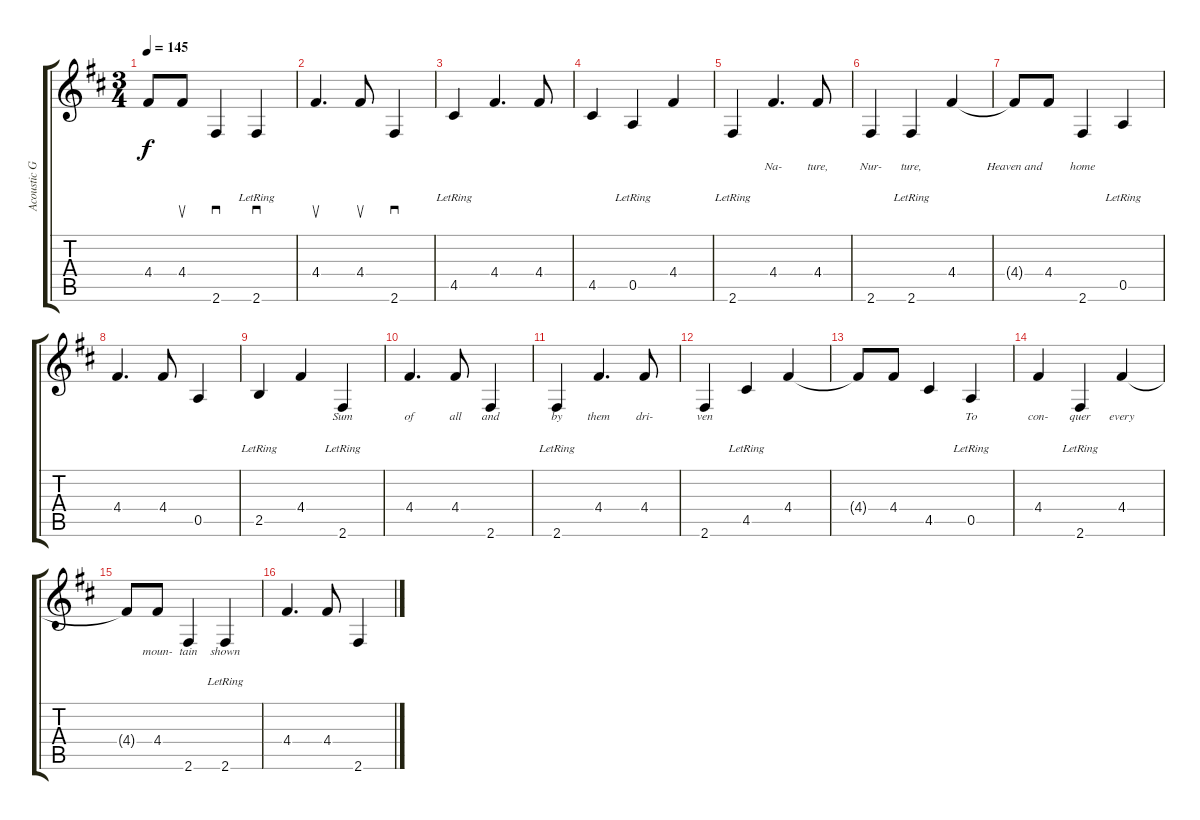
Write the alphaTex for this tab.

\track ("Acoustic Guitar" "Acoustic G") {instrument acousticguitarsteel}
\staff {score tabs}
\tuning (E4 B3 G3 D3 A2 E2) {hide}
\ts (3 4)
\tempo 145
\clef g2
\ks d
4.4{t}.8{dy f} 4.4.8{su} 2.6.4{sd} 2.6{lr}.4{sd} |
4.4.4{d su} 4.4.8{su} 2.6.4{sd} |
4.5{lr}.4 4.4.4{d} 4.4.8 |
4.5.4 0.5{lr}.4 4.4.4 |
2.6{lr}.4{lyrics (0 "") lyrics (1 "") lyrics (2 "") lyrics (3 "") lyrics (4 "")} 4.4.4{d lyrics (0 "Na-") lyrics (1 "") lyrics (2 "") lyrics (3 "") lyrics (4 "")} 4.4.8{lyrics (0 "ture,") lyrics (1 "") lyrics (2 "") lyrics (3 "") lyrics (4 "")} |
2.6.4{lyrics (0 "Nur-") lyrics (1 "") lyrics (2 "") lyrics (3 "") lyrics (4 "")} 2.6{lr}.4{lyrics (0 "ture,") lyrics (1 "") lyrics (2 "") lyrics (3 "") lyrics (4 "")} 4.4.4{lyrics (0 "") lyrics (1 "") lyrics (2 "") lyrics (3 "") lyrics (4 "")} |
4.4{t}.8{lyrics (0 "Heaven and") lyrics (1 "") lyrics (2 "") lyrics (3 "") lyrics (4 "")} 4.4.8{lyrics (0 "") lyrics (1 "") lyrics (2 "") lyrics (3 "") lyrics (4 "")} 2.6.4{lyrics (0 "home") lyrics (1 "") lyrics (2 "") lyrics (3 "") lyrics (4 "")} 0.5{lr}.4{lyrics (0 "") lyrics (1 "") lyrics (2 "") lyrics (3 "") lyrics (4 "")} |
4.4.4{d lyrics (0 "") lyrics (1 "") lyrics (2 "") lyrics (3 "") lyrics (4 "")} 4.4.8{lyrics (0 "") lyrics (1 "") lyrics (2 "") lyrics (3 "") lyrics (4 "")} 0.5.4{lyrics (0 "") lyrics (1 "") lyrics (2 "") lyrics (3 "") lyrics (4 "")} |
2.5{lr}.4{lyrics (0 "") lyrics (1 "") lyrics (2 "") lyrics (3 "") lyrics (4 "")} 4.4.4{lyrics (0 "") lyrics (1 "") lyrics (2 "") lyrics (3 "") lyrics (4 "")} 2.6{lr}.4{lyrics (0 "Sum") lyrics (1 "") lyrics (2 "") lyrics (3 "") lyrics (4 "")} |
4.4.4{d lyrics (0 "of") lyrics (1 "") lyrics (2 "") lyrics (3 "") lyrics (4 "")} 4.4.8{lyrics (0 "all") lyrics (1 "") lyrics (2 "") lyrics (3 "") lyrics (4 "")} 2.6.4{lyrics (0 "and") lyrics (1 "") lyrics (2 "") lyrics (3 "") lyrics (4 "")} |
2.6{lr}.4{lyrics (0 "by") lyrics (1 "") lyrics (2 "") lyrics (3 "") lyrics (4 "")} 4.4.4{d lyrics (0 "them") lyrics (1 "") lyrics (2 "") lyrics (3 "") lyrics (4 "")} 4.4.8{lyrics (0 "dri-") lyrics (1 "") lyrics (2 "") lyrics (3 "") lyrics (4 "")} |
2.6.4{lyrics (0 "ven") lyrics (1 "") lyrics (2 "") lyrics (3 "") lyrics (4 "")} 4.5{lr}.4{lyrics (0 "") lyrics (1 "") lyrics (2 "") lyrics (3 "") lyrics (4 "")} 4.4.4{lyrics (0 "") lyrics (1 "") lyrics (2 "") lyrics (3 "") lyrics (4 "")} |
4.4{t}.8{lyrics (0 "") lyrics (1 "") lyrics (2 "") lyrics (3 "") lyrics (4 "")} 4.4.8{lyrics (0 "") lyrics (1 "") lyrics (2 "") lyrics (3 "") lyrics (4 "")} 4.5.4{lyrics (0 "") lyrics (1 "") lyrics (2 "") lyrics (3 "") lyrics (4 "")} 0.5{lr}.4{lyrics (0 "To") lyrics (1 "") lyrics (2 "") lyrics (3 "") lyrics (4 "")} |
4.4.4{lyrics (0 "con-") lyrics (1 "") lyrics (2 "") lyrics (3 "") lyrics (4 "")} 2.6{lr}.4{lyrics (0 "quer") lyrics (1 "") lyrics (2 "") lyrics (3 "") lyrics (4 "")} 4.4.4{lyrics (0 "every") lyrics (1 "") lyrics (2 "") lyrics (3 "") lyrics (4 "")} |
4.4{t}.8{lyrics (0 "") lyrics (1 "") lyrics (2 "") lyrics (3 "") lyrics (4 "")} 4.4.8{lyrics (0 "moun-") lyrics (1 "") lyrics (2 "") lyrics (3 "") lyrics (4 "")} 2.6.4{lyrics (0 "tain") lyrics (1 "") lyrics (2 "") lyrics (3 "") lyrics (4 "")} 2.6{lr}.4{lyrics (0 "shown") lyrics (1 "") lyrics (2 "") lyrics (3 "") lyrics (4 "")} |
4.4.4{d lyrics (0 "") lyrics (1 "") lyrics (2 "") lyrics (3 "") lyrics (4 "")} 4.4.8{lyrics (0 "") lyrics (1 "") lyrics (2 "") lyrics (3 "") lyrics (4 "")} 2.6.4{lyrics (0 "") lyrics (1 "") lyrics (2 "") lyrics (3 "") lyrics (4 "")}
